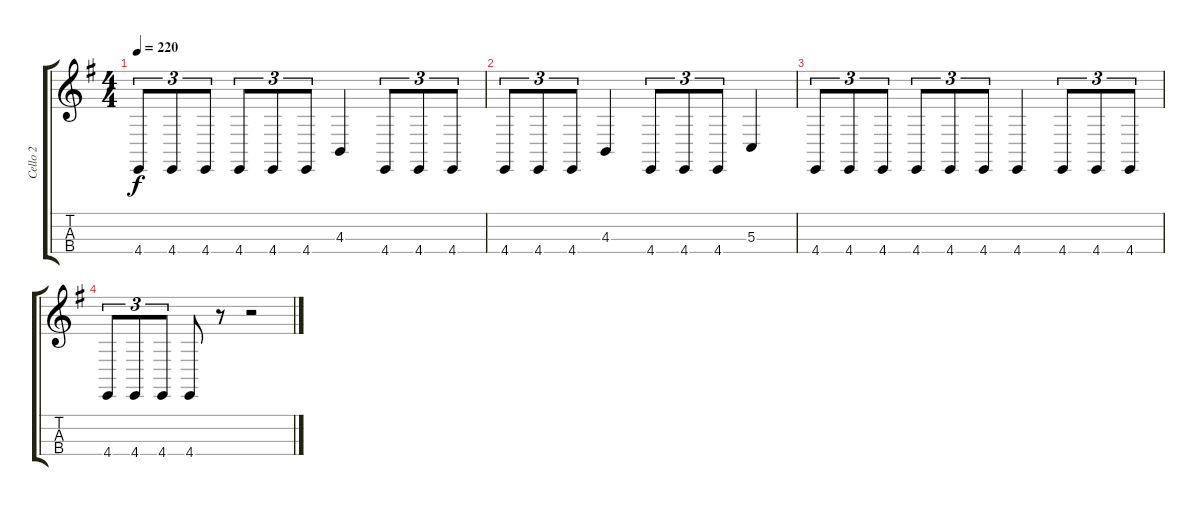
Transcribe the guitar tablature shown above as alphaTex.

\track ("Cello 2" "Cello 2") {instrument cello}
\staff {score tabs}
\tuning (A3 D3 G2 C2) {hide}
\ts (4 4)
\tempo 220
\clef g2
\ks g
4.4.8{tu (3 2) dy f} 4.4.8{tu (3 2)} 4.4.8{tu (3 2)} 4.4.8{tu (3 2)} 4.4.8{tu (3 2)} 4.4.8{tu (3 2)} 4.3.4 4.4.8{tu (3 2)} 4.4.8{tu (3 2)} 4.4.8{tu (3 2)} |
4.4.8{tu (3 2)} 4.4.8{tu (3 2)} 4.4.8{tu (3 2)} 4.3.4 4.4.8{tu (3 2)} 4.4.8{tu (3 2)} 4.4.8{tu (3 2)} 5.3.4 |
4.4.8{tu (3 2)} 4.4.8{tu (3 2)} 4.4.8{tu (3 2)} 4.4.8{tu (3 2)} 4.4.8{tu (3 2)} 4.4.8{tu (3 2)} 4.4.4 4.4.8{tu (3 2)} 4.4.8{tu (3 2)} 4.4.8{tu (3 2)} |
4.4.8{tu (3 2)} 4.4.8{tu (3 2)} 4.4.8{tu (3 2)} 4.4.8 r.8 r.2
